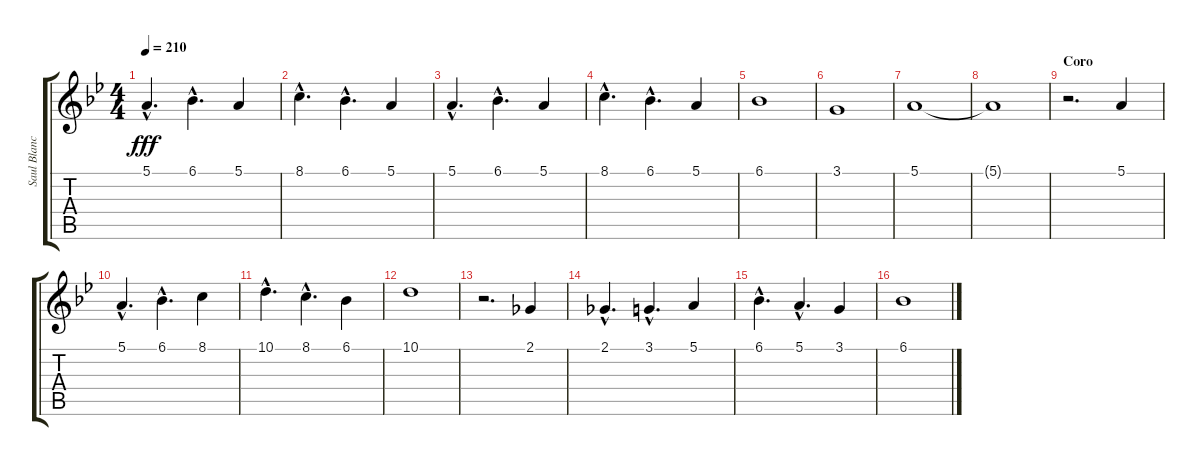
\track ("Saul Blanch" "Saul Blanc") {instrument baritonesax}
\staff {score tabs}
\tuning (E4 B3 G3 D3 A2 E2) {hide}
\ts (4 4)
\tempo 210
\clef g2
\ks gminor
5.1{hac}.4{d dy fff} 6.1{hac}.4{d} 5.1.4 |
8.1{hac}.4{d} 6.1{hac}.4{d} 5.1.4 |
5.1{hac}.4{d} 6.1{hac}.4{d} 5.1.4 |
8.1{hac}.4{d} 6.1{hac}.4{d} 5.1.4 |
6.1.1 |
3.1.1 |
5.1.1 |
5.1{t}.1 |
\section ("" "Coro")
r.2{d} 5.1.4 |
5.1{hac}.4{d} 6.1{hac}.4{d} 8.1.4 |
10.1{hac}.4{d} 8.1{hac}.4{d} 6.1.4 |
10.1.1 |
r.2{d} 2.1.4 |
2.1{hac}.4{d} 3.1{hac}.4{d} 5.1.4 |
6.1{hac}.4{d} 5.1{hac}.4{d} 3.1.4 |
6.1.1
